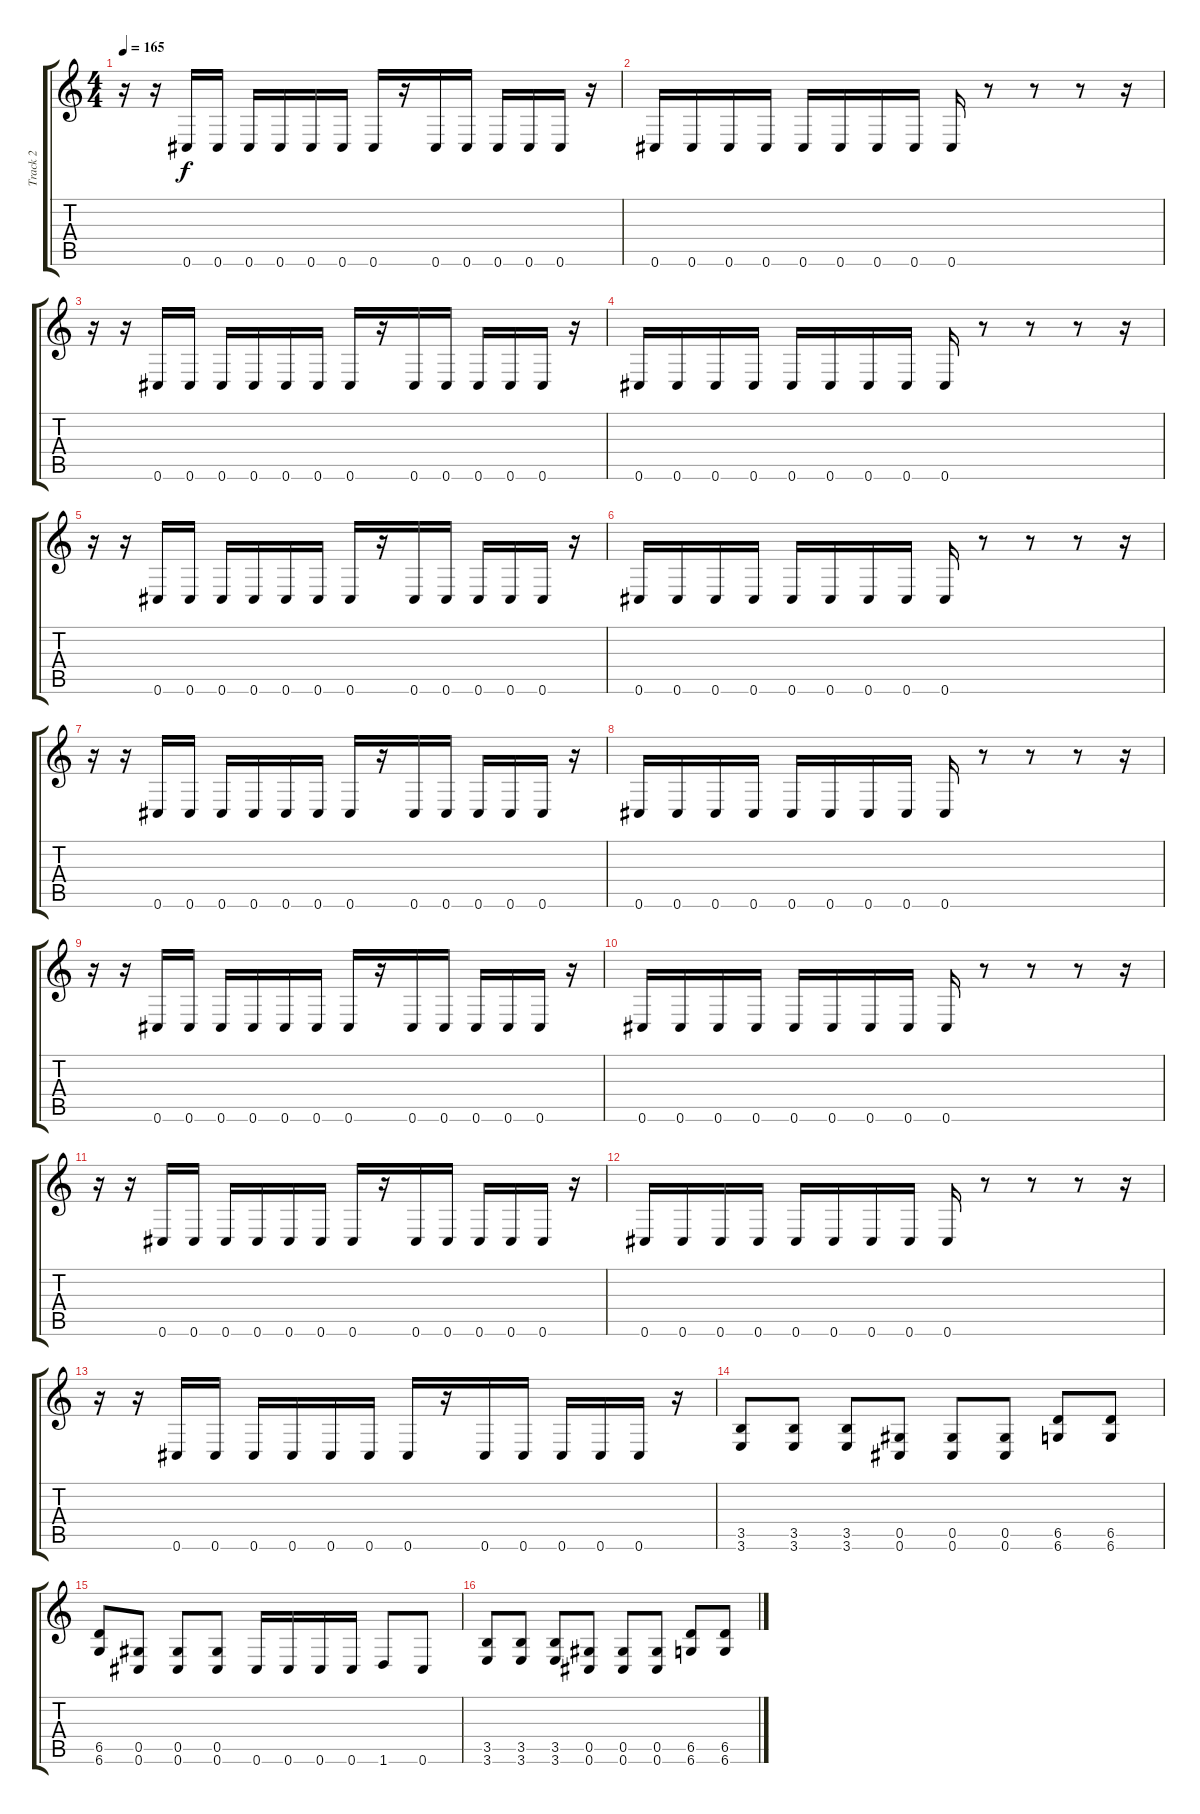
\track ("Track 2" "Track 2") {instrument distortionguitar}
\staff {score tabs}
\tuning (Eb4 Bb3 Gb3 Db3 Ab2 Db2) {hide}
\ts (4 4)
\tempo 165
\clef g2
\ks c
r.16{dy f} r.16 0.6.16 0.6.16 0.6.16 0.6.16 0.6.16 0.6.16 0.6.16 r.16 0.6.16 0.6.16 0.6.16 0.6.16 0.6.16 r.16 |
0.6.16 0.6.16 0.6.16 0.6.16 0.6.16 0.6.16 0.6.16 0.6.16 0.6.16 r.8 r.8 r.8 r.16 |
r.16 r.16 0.6.16 0.6.16 0.6.16 0.6.16 0.6.16 0.6.16 0.6.16 r.16 0.6.16 0.6.16 0.6.16 0.6.16 0.6.16 r.16 |
0.6.16 0.6.16 0.6.16 0.6.16 0.6.16 0.6.16 0.6.16 0.6.16 0.6.16 r.8 r.8 r.8 r.16 |
r.16 r.16 0.6.16 0.6.16 0.6.16 0.6.16 0.6.16 0.6.16 0.6.16 r.16 0.6.16 0.6.16 0.6.16 0.6.16 0.6.16 r.16 |
0.6.16 0.6.16 0.6.16 0.6.16 0.6.16 0.6.16 0.6.16 0.6.16 0.6.16 r.8 r.8 r.8 r.16 |
r.16 r.16 0.6.16 0.6.16 0.6.16 0.6.16 0.6.16 0.6.16 0.6.16 r.16 0.6.16 0.6.16 0.6.16 0.6.16 0.6.16 r.16 |
0.6.16 0.6.16 0.6.16 0.6.16 0.6.16 0.6.16 0.6.16 0.6.16 0.6.16 r.8 r.8 r.8 r.16 |
r.16 r.16 0.6.16 0.6.16 0.6.16 0.6.16 0.6.16 0.6.16 0.6.16 r.16 0.6.16 0.6.16 0.6.16 0.6.16 0.6.16 r.16 |
0.6.16 0.6.16 0.6.16 0.6.16 0.6.16 0.6.16 0.6.16 0.6.16 0.6.16 r.8 r.8 r.8 r.16 |
r.16 r.16 0.6.16 0.6.16 0.6.16 0.6.16 0.6.16 0.6.16 0.6.16 r.16 0.6.16 0.6.16 0.6.16 0.6.16 0.6.16 r.16 |
0.6.16 0.6.16 0.6.16 0.6.16 0.6.16 0.6.16 0.6.16 0.6.16 0.6.16 r.8 r.8 r.8 r.16 |
r.16 r.16 0.6.16 0.6.16 0.6.16 0.6.16 0.6.16 0.6.16 0.6.16 r.16 0.6.16 0.6.16 0.6.16 0.6.16 0.6.16 r.16 |
(3.5 3.6).8 (3.5 3.6).8 (3.5 3.6).8 (0.5 0.6).8 (0.5 0.6).8 (0.5 0.6).8 (6.5 6.6).8 (6.5 6.6).8 |
(6.5 6.6).8 (0.5 0.6).8 (0.5 0.6).8 (0.5 0.6).8 0.6.16 0.6.16 0.6.16 0.6.16 1.6.8 0.6.8 |
(3.5 3.6).8 (3.5 3.6).8 (3.5 3.6).8 (0.5 0.6).8 (0.5 0.6).8 (0.5 0.6).8 (6.5 6.6).8 (6.5 6.6).8
